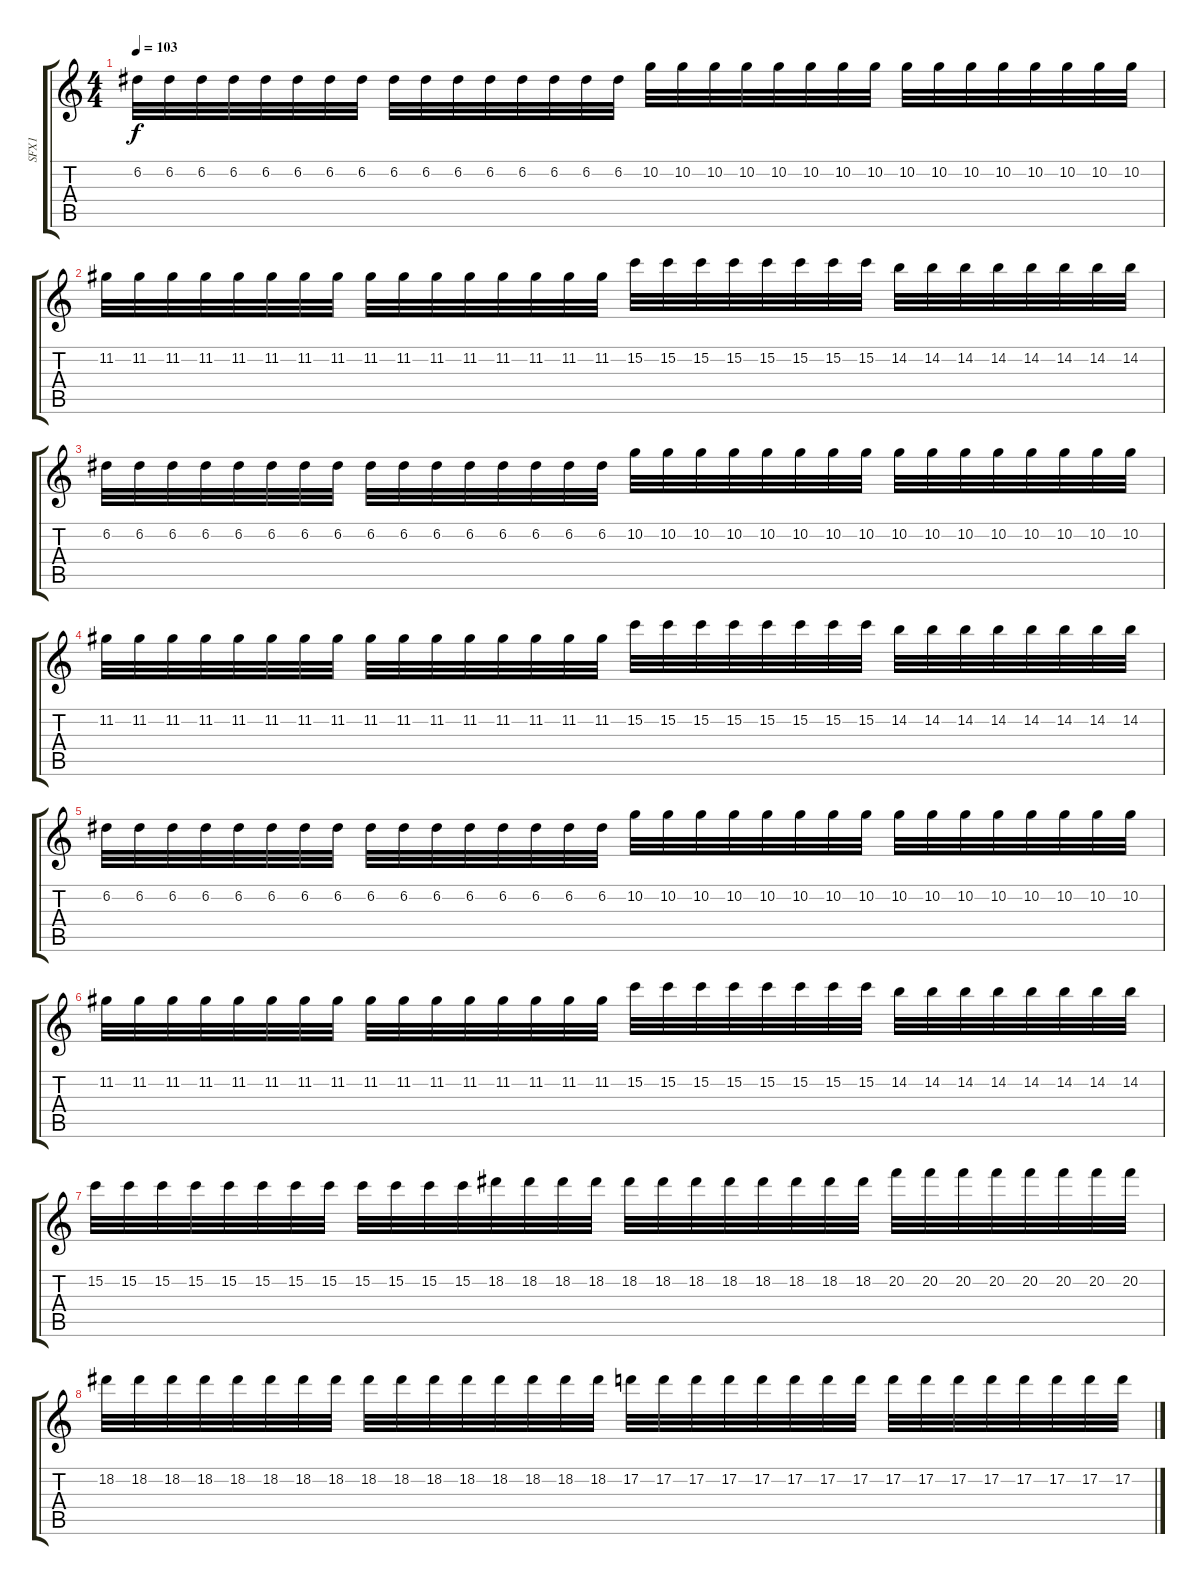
\track ("SFX1" "SFX1") {instrument banjo}
\staff {score tabs}
\tuning (D4 A3 F3 C3 G2 C2) {hide}
\displaytranspose 12
\ts (4 4)
\tempo 103
\clef g2
\ks c
6.2.32{dy f volume 7 balance 16 instrument banjo} 6.2.32 6.2.32 6.2.32 6.2.32 6.2.32 6.2.32 6.2.32 6.2.32 6.2.32 6.2.32 6.2.32 6.2.32 6.2.32 6.2.32 6.2.32 10.2.32 10.2.32 10.2.32 10.2.32 10.2.32 10.2.32 10.2.32 10.2.32 10.2.32 10.2.32 10.2.32 10.2.32 10.2.32 10.2.32 10.2.32 10.2.32 |
11.2.32 11.2.32 11.2.32 11.2.32 11.2.32 11.2.32 11.2.32 11.2.32 11.2.32 11.2.32 11.2.32 11.2.32 11.2.32 11.2.32 11.2.32 11.2.32 15.2.32 15.2.32 15.2.32 15.2.32 15.2.32 15.2.32 15.2.32 15.2.32 14.2.32 14.2.32 14.2.32 14.2.32 14.2.32 14.2.32 14.2.32 14.2.32 |
6.2.32{volume 7 balance 16 instrument banjo} 6.2.32 6.2.32 6.2.32 6.2.32 6.2.32 6.2.32 6.2.32 6.2.32 6.2.32 6.2.32 6.2.32 6.2.32 6.2.32 6.2.32 6.2.32 10.2.32 10.2.32 10.2.32 10.2.32 10.2.32 10.2.32 10.2.32 10.2.32 10.2.32 10.2.32 10.2.32 10.2.32 10.2.32 10.2.32 10.2.32 10.2.32 |
11.2.32 11.2.32 11.2.32 11.2.32 11.2.32 11.2.32 11.2.32 11.2.32 11.2.32 11.2.32 11.2.32 11.2.32 11.2.32 11.2.32 11.2.32 11.2.32 15.2.32 15.2.32 15.2.32 15.2.32 15.2.32 15.2.32 15.2.32 15.2.32 14.2.32 14.2.32 14.2.32 14.2.32 14.2.32 14.2.32 14.2.32 14.2.32 |
6.2.32{volume 7 balance 16 instrument banjo} 6.2.32 6.2.32 6.2.32 6.2.32 6.2.32 6.2.32 6.2.32 6.2.32 6.2.32 6.2.32 6.2.32 6.2.32 6.2.32 6.2.32 6.2.32 10.2.32 10.2.32 10.2.32 10.2.32 10.2.32 10.2.32 10.2.32 10.2.32 10.2.32 10.2.32 10.2.32 10.2.32 10.2.32 10.2.32 10.2.32 10.2.32 |
11.2.32 11.2.32 11.2.32 11.2.32 11.2.32 11.2.32 11.2.32 11.2.32 11.2.32 11.2.32 11.2.32 11.2.32 11.2.32 11.2.32 11.2.32 11.2.32 15.2.32 15.2.32 15.2.32 15.2.32 15.2.32 15.2.32 15.2.32 15.2.32 14.2.32 14.2.32 14.2.32 14.2.32 14.2.32 14.2.32 14.2.32 14.2.32 |
15.2.32 15.2.32 15.2.32 15.2.32 15.2.32 15.2.32 15.2.32 15.2.32 15.2.32 15.2.32 15.2.32 15.2.32 18.2.32 18.2.32 18.2.32 18.2.32 18.2.32 18.2.32 18.2.32 18.2.32 18.2.32 18.2.32 18.2.32 18.2.32 20.2.32 20.2.32 20.2.32 20.2.32 20.2.32 20.2.32 20.2.32 20.2.32 |
18.2.32 18.2.32 18.2.32 18.2.32 18.2.32 18.2.32 18.2.32 18.2.32 18.2.32 18.2.32 18.2.32 18.2.32 18.2.32 18.2.32 18.2.32 18.2.32 17.2.32 17.2.32 17.2.32 17.2.32 17.2.32 17.2.32 17.2.32 17.2.32 17.2.32 17.2.32 17.2.32 17.2.32 17.2.32 17.2.32 17.2.32 17.2.32
